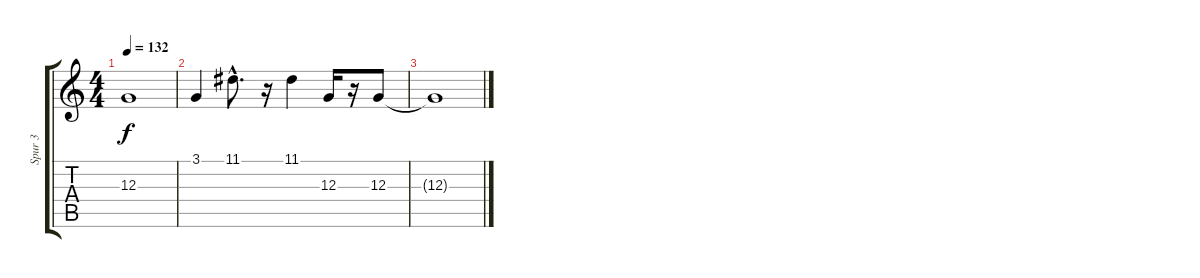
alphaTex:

\track ("Spur 3" "Spur 3") {instrument vibraphone}
\staff {score tabs}
\tuning (E4 B3 G3 D3 A2 E2) {hide}
\ts (4 4)
\tempo 132
\clef g2
\ks c
12.3{t}.1{dy f} |
3.1.4 11.1{hac}.8{d} r.16 11.1.4 12.3.16 r.16 12.3.8 |
12.3{t}.1
